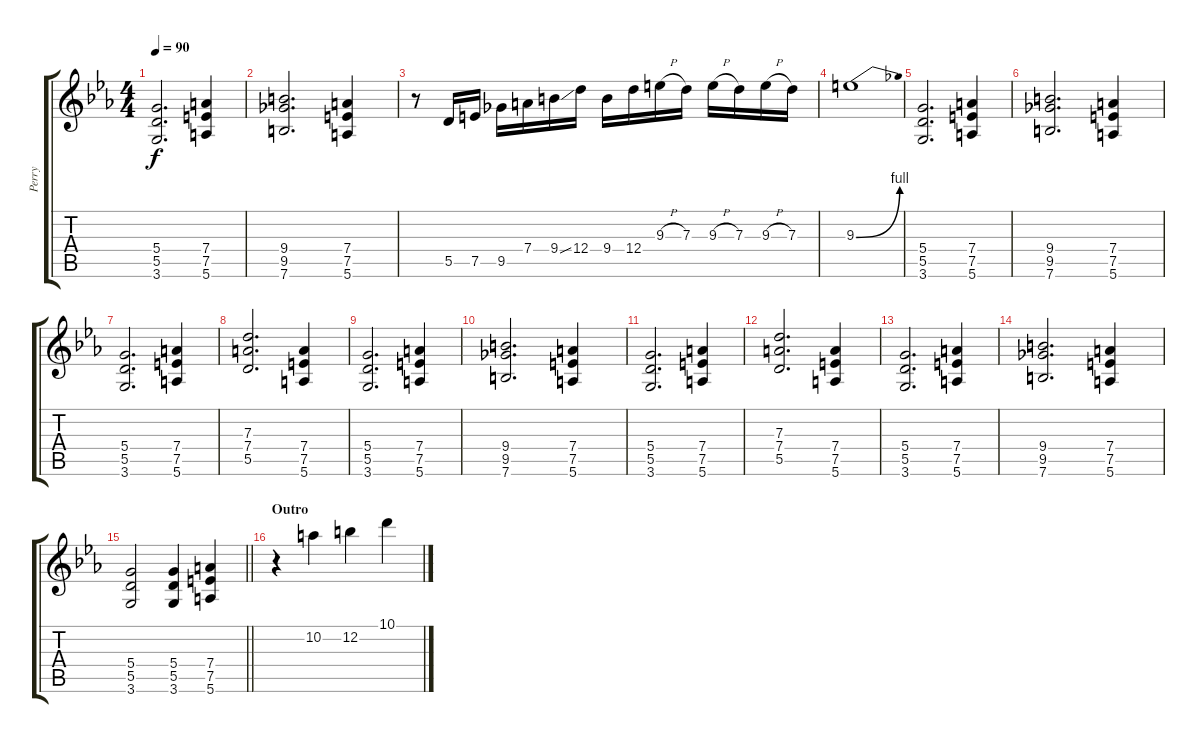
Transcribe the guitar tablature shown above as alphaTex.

\track ("Perry" "Perry") {instrument distortionguitar}
\staff {score tabs}
\tuning (E4 B3 G3 D3 A2 E2) {hide}
\ts (4 4)
\tempo 90
\clef g2
\ks eb
(5.4 5.5 3.6).2{d dy f} (7.4 7.5 5.6).4 |
(9.4 9.5 7.6).2{d} (7.4 7.5 5.6).4 |
r.8 5.5.16 7.5.16 9.5.16 7.4.16 9.4{ss}.16 12.4.16 9.4.16 12.4.16 9.3{h}.16 7.3.16 9.3{h}.16 7.3.16 9.3{h}.16 7.3.16 |
9.3{be (bend 0 0 60 4)}.1 |
(5.4 5.5 3.6).2{d} (7.4 7.5 5.6).4 |
(9.4 9.5 7.6).2{d} (7.4 7.5 5.6).4 |
(5.4 5.5 3.6).2{d} (7.4 7.5 5.6).4 |
(7.3 7.4 5.5).2{d} (7.4 7.5 5.6).4 |
(5.4 5.5 3.6).2{d} (7.4 7.5 5.6).4 |
(9.4 9.5 7.6).2{d} (7.4 7.5 5.6).4 |
(5.4 5.5 3.6).2{d} (7.4 7.5 5.6).4 |
(7.3 7.4 5.5).2{d} (7.4 7.5 5.6).4 |
(5.4 5.5 3.6).2{d} (7.4 7.5 5.6).4 |
(9.4 9.5 7.6).2{d} (7.4 7.5 5.6).4 |
\barLineRight lightlight
(5.4 5.5 3.6).2 (5.4 5.5 3.6).4 (7.4 7.5 5.6).4 |
\section ("" "Outro")
r.4{volume 13 instrument distortionguitar} 10.2.4 12.2.4 10.1.4
